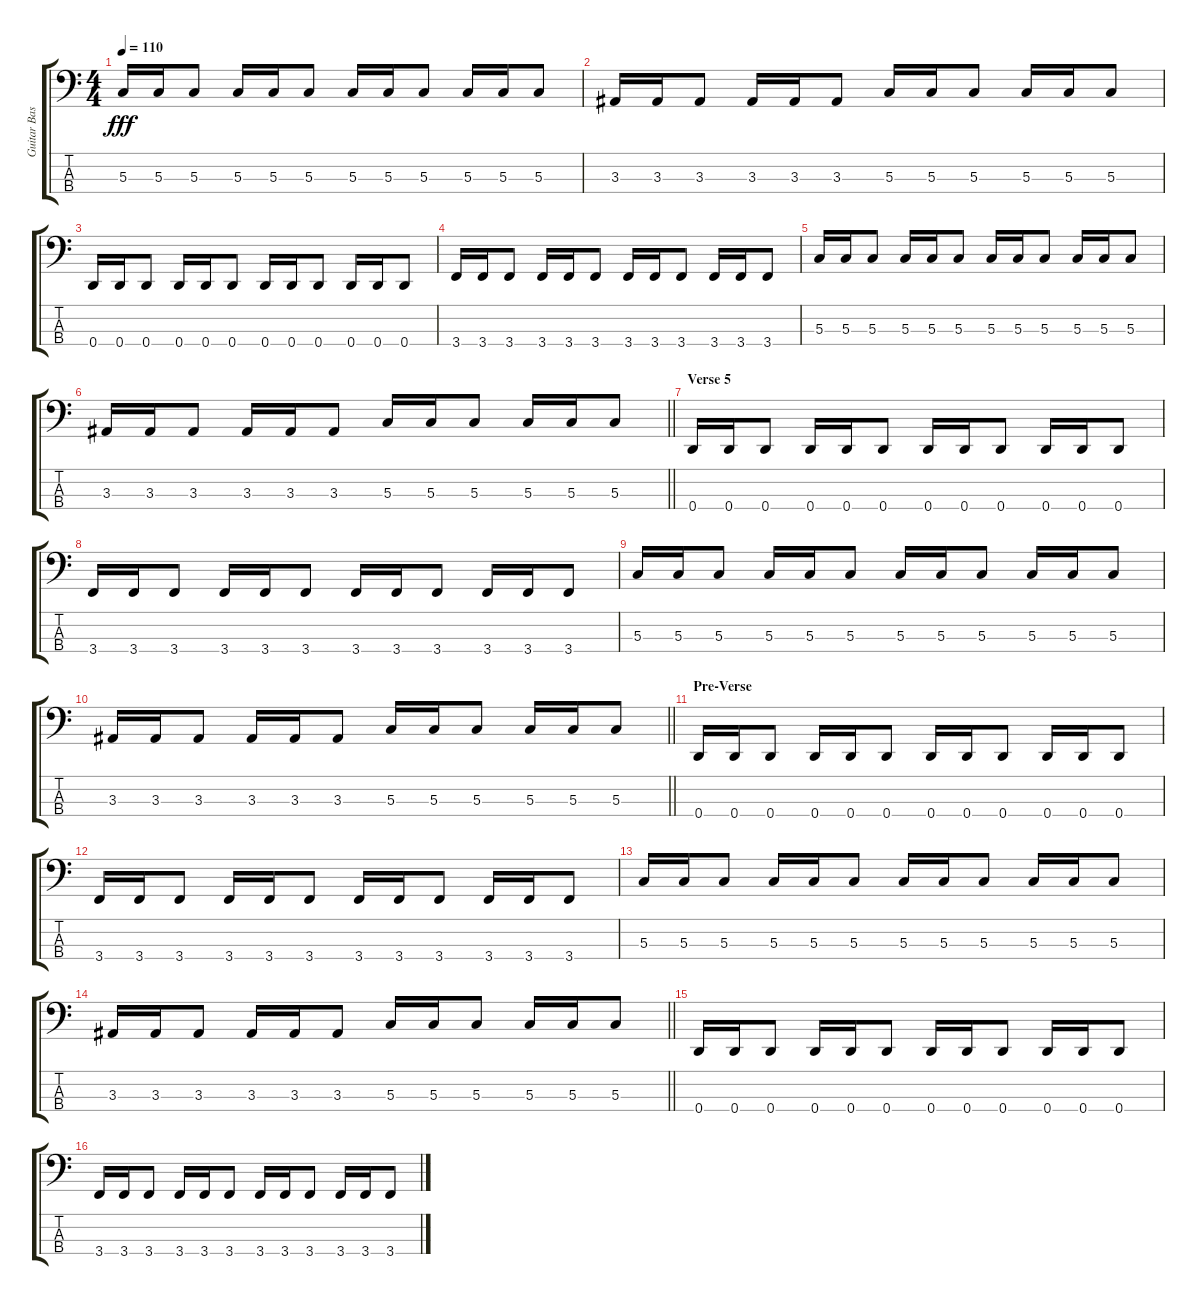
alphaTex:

\track ("Guitar Bass" "Guitar Bas") {instrument electricbassfinger}
\staff {score tabs}
\tuning (F2 C2 G1 D1) {hide}
\ts (4 4)
\tempo 110
\clef f4
\ks c
5.3.16{dy fff} 5.3.16 5.3.8 5.3.16 5.3.16 5.3.8 5.3.16 5.3.16 5.3.8 5.3.16 5.3.16 5.3.8 |
3.3.16 3.3.16 3.3.8 3.3.16 3.3.16 3.3.8 5.3.16 5.3.16 5.3.8 5.3.16 5.3.16 5.3.8 |
0.4.16 0.4.16 0.4.8 0.4.16 0.4.16 0.4.8 0.4.16 0.4.16 0.4.8 0.4.16 0.4.16 0.4.8 |
3.4.16 3.4.16 3.4.8 3.4.16 3.4.16 3.4.8 3.4.16 3.4.16 3.4.8 3.4.16 3.4.16 3.4.8 |
5.3.16 5.3.16 5.3.8 5.3.16 5.3.16 5.3.8 5.3.16 5.3.16 5.3.8 5.3.16 5.3.16 5.3.8 |
\barLineRight lightlight
3.3.16 3.3.16 3.3.8 3.3.16 3.3.16 3.3.8 5.3.16 5.3.16 5.3.8 5.3.16 5.3.16 5.3.8 |
\section ("" "Verse 5")
0.4.16 0.4.16 0.4.8 0.4.16 0.4.16 0.4.8 0.4.16 0.4.16 0.4.8 0.4.16 0.4.16 0.4.8 |
3.4.16 3.4.16 3.4.8 3.4.16 3.4.16 3.4.8 3.4.16 3.4.16 3.4.8 3.4.16 3.4.16 3.4.8 |
5.3.16 5.3.16 5.3.8 5.3.16 5.3.16 5.3.8 5.3.16 5.3.16 5.3.8 5.3.16 5.3.16 5.3.8 |
\barLineRight lightlight
3.3.16 3.3.16 3.3.8 3.3.16 3.3.16 3.3.8 5.3.16 5.3.16 5.3.8 5.3.16 5.3.16 5.3.8 |
\section ("" "Pre-Verse")
0.4.16 0.4.16 0.4.8 0.4.16 0.4.16 0.4.8 0.4.16 0.4.16 0.4.8 0.4.16 0.4.16 0.4.8 |
3.4.16 3.4.16 3.4.8 3.4.16 3.4.16 3.4.8 3.4.16 3.4.16 3.4.8 3.4.16 3.4.16 3.4.8 |
5.3.16 5.3.16 5.3.8 5.3.16 5.3.16 5.3.8 5.3.16 5.3.16 5.3.8 5.3.16 5.3.16 5.3.8 |
\barLineRight lightlight
3.3.16 3.3.16 3.3.8 3.3.16 3.3.16 3.3.8 5.3.16 5.3.16 5.3.8 5.3.16 5.3.16 5.3.8 |
0.4.16 0.4.16 0.4.8 0.4.16 0.4.16 0.4.8 0.4.16 0.4.16 0.4.8 0.4.16 0.4.16 0.4.8 |
3.4.16 3.4.16 3.4.8 3.4.16 3.4.16 3.4.8 3.4.16 3.4.16 3.4.8 3.4.16 3.4.16 3.4.8
